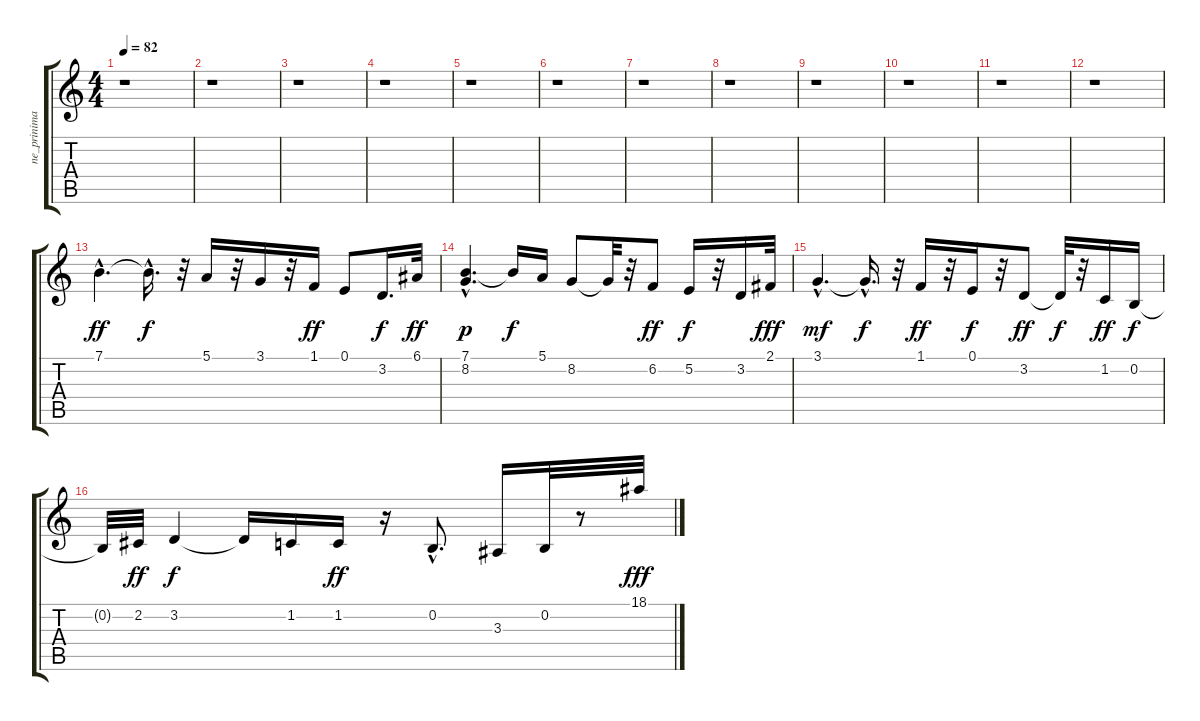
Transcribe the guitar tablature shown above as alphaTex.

\track ("ne_prinimai" "ne_prinima") {instrument panflute}
\staff {score tabs}
\tuning (E4 B3 G3 D3 A2 E2) {hide}
\ts (4 4)
\tempo 82
\clef g2
\ks c
r.1{dy ff} |
r.1 |
r.1 |
r.1 |
r.1 |
r.1 |
r.1 |
r.1 |
r.1 |
r.1 |
r.1 |
r.1 |
7.1{hac}.4{d} 7.1{hac t}.16{d dy f} r.32 5.1.16 r.32 3.1.16 r.32 1.1.16{dy ff} 0.1.8 3.2.16{d dy f} 6.1.32{dy ff} |
(7.1{hac} 8.2).4{d dy p} 7.1{t}.16{dy f} 5.1.16 8.2.8 8.2{t}.32 r.32 6.2.8{dy ff} 5.2.16{dy f} r.32 3.2.16 2.1.32{dy fff} |
3.1{hac}.4{d dy mf} 3.1{hac t}.16{d dy f} r.32 1.1.16{dy ff} r.32 0.1.16{dy f} r.32 3.2.8{dy ff} 3.2{t}.32{dy f} r.32 1.2.16{dy ff} 0.2.16{dy f} |
0.2{t}.32 2.2.32{dy ff} 3.2.4{dy f} 3.2{t}.16 1.2.16 1.2.16{dy ff} r.16 0.2{hac}.8{d} 3.3.16 0.2.32 r.8 18.1.32{dy fff}
